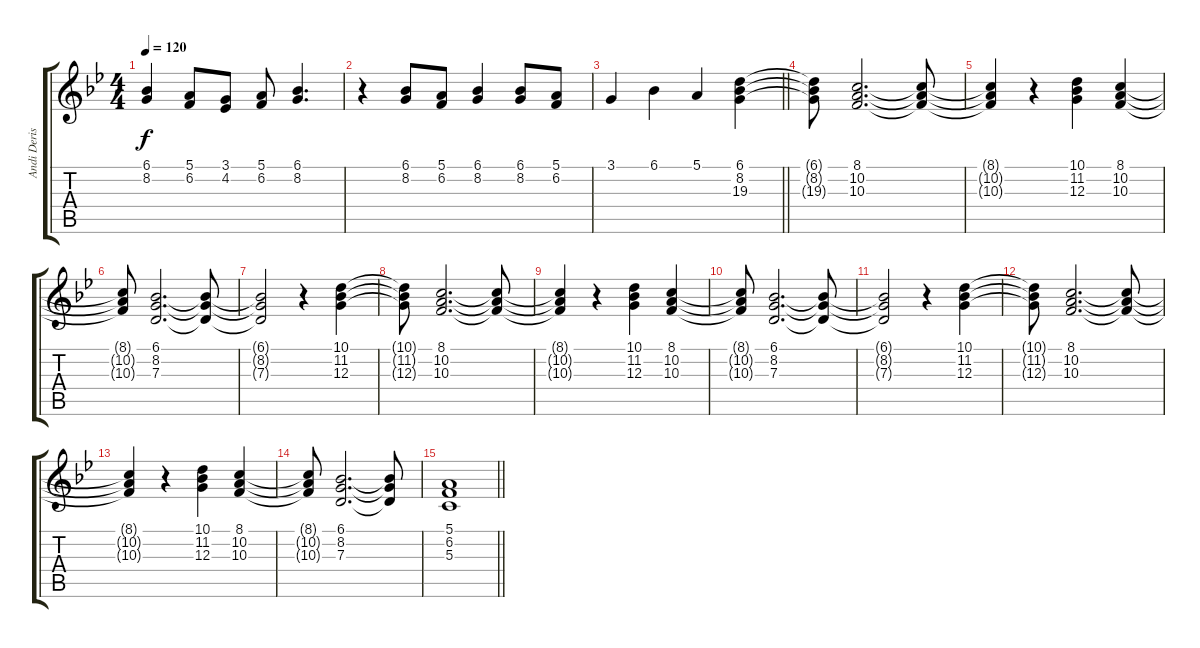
\track ("Andi Deris" "Andi Deris") {instrument lead1square}
\staff {score tabs}
\tuning (E4 B3 G3 D3 A2 E2) {hide}
\ts (4 4)
\tempo 120
\clef g2
\ks gminor
(6.1{t} 8.2{t}).4{dy f} (5.1 6.2).8 (3.1 4.2).8 (5.1 6.2).8 (6.1 8.2).4{d} |
r.4 (6.1 8.2).8 (5.1 6.2).8 (6.1 8.2).4 (6.1 8.2).8 (5.1 6.2).8 |
\barLineRight lightlight
3.1.4 6.1.4 5.1.4 (6.1 8.2 19.3).4 |
(6.1{t} 8.2{t} 19.3{t}).8 (8.1 10.2 10.3).2{d} (8.1{t} 10.2{t} 10.3{t}).8 |
(8.1{t} 10.2{t} 10.3{t}).4 r.4 (10.1 11.2 12.3).4 (8.1 10.2 10.3).4 |
(8.1{t} 10.2{t} 10.3{t}).8 (6.1 8.2 7.3).2{d} (6.1{t} 8.2{t} 7.3{t}).8 |
(6.1{t} 8.2{t} 7.3{t}).2 r.4 (10.1 11.2 12.3).4 |
(10.1{t} 11.2{t} 12.3{t}).8 (8.1 10.2 10.3).2{d} (8.1{t} 10.2{t} 10.3{t}).8 |
(8.1{t} 10.2{t} 10.3{t}).4 r.4 (10.1 11.2 12.3).4 (8.1 10.2 10.3).4 |
(8.1{t} 10.2{t} 10.3{t}).8 (6.1 8.2 7.3).2{d} (6.1{t} 8.2{t} 7.3{t}).8 |
(6.1{t} 8.2{t} 7.3{t}).2 r.4 (10.1 11.2 12.3).4 |
(10.1{t} 11.2{t} 12.3{t}).8 (8.1 10.2 10.3).2{d} (8.1{t} 10.2{t} 10.3{t}).8 |
(8.1{t} 10.2{t} 10.3{t}).4 r.4 (10.1 11.2 12.3).4 (8.1 10.2 10.3).4 |
(8.1{t} 10.2{t} 10.3{t}).8 (6.1 8.2 7.3).2{d} (6.1{t} 8.2{t} 7.3{t}).8 |
\barLineRight lightlight
(5.1 6.2 5.3).1
